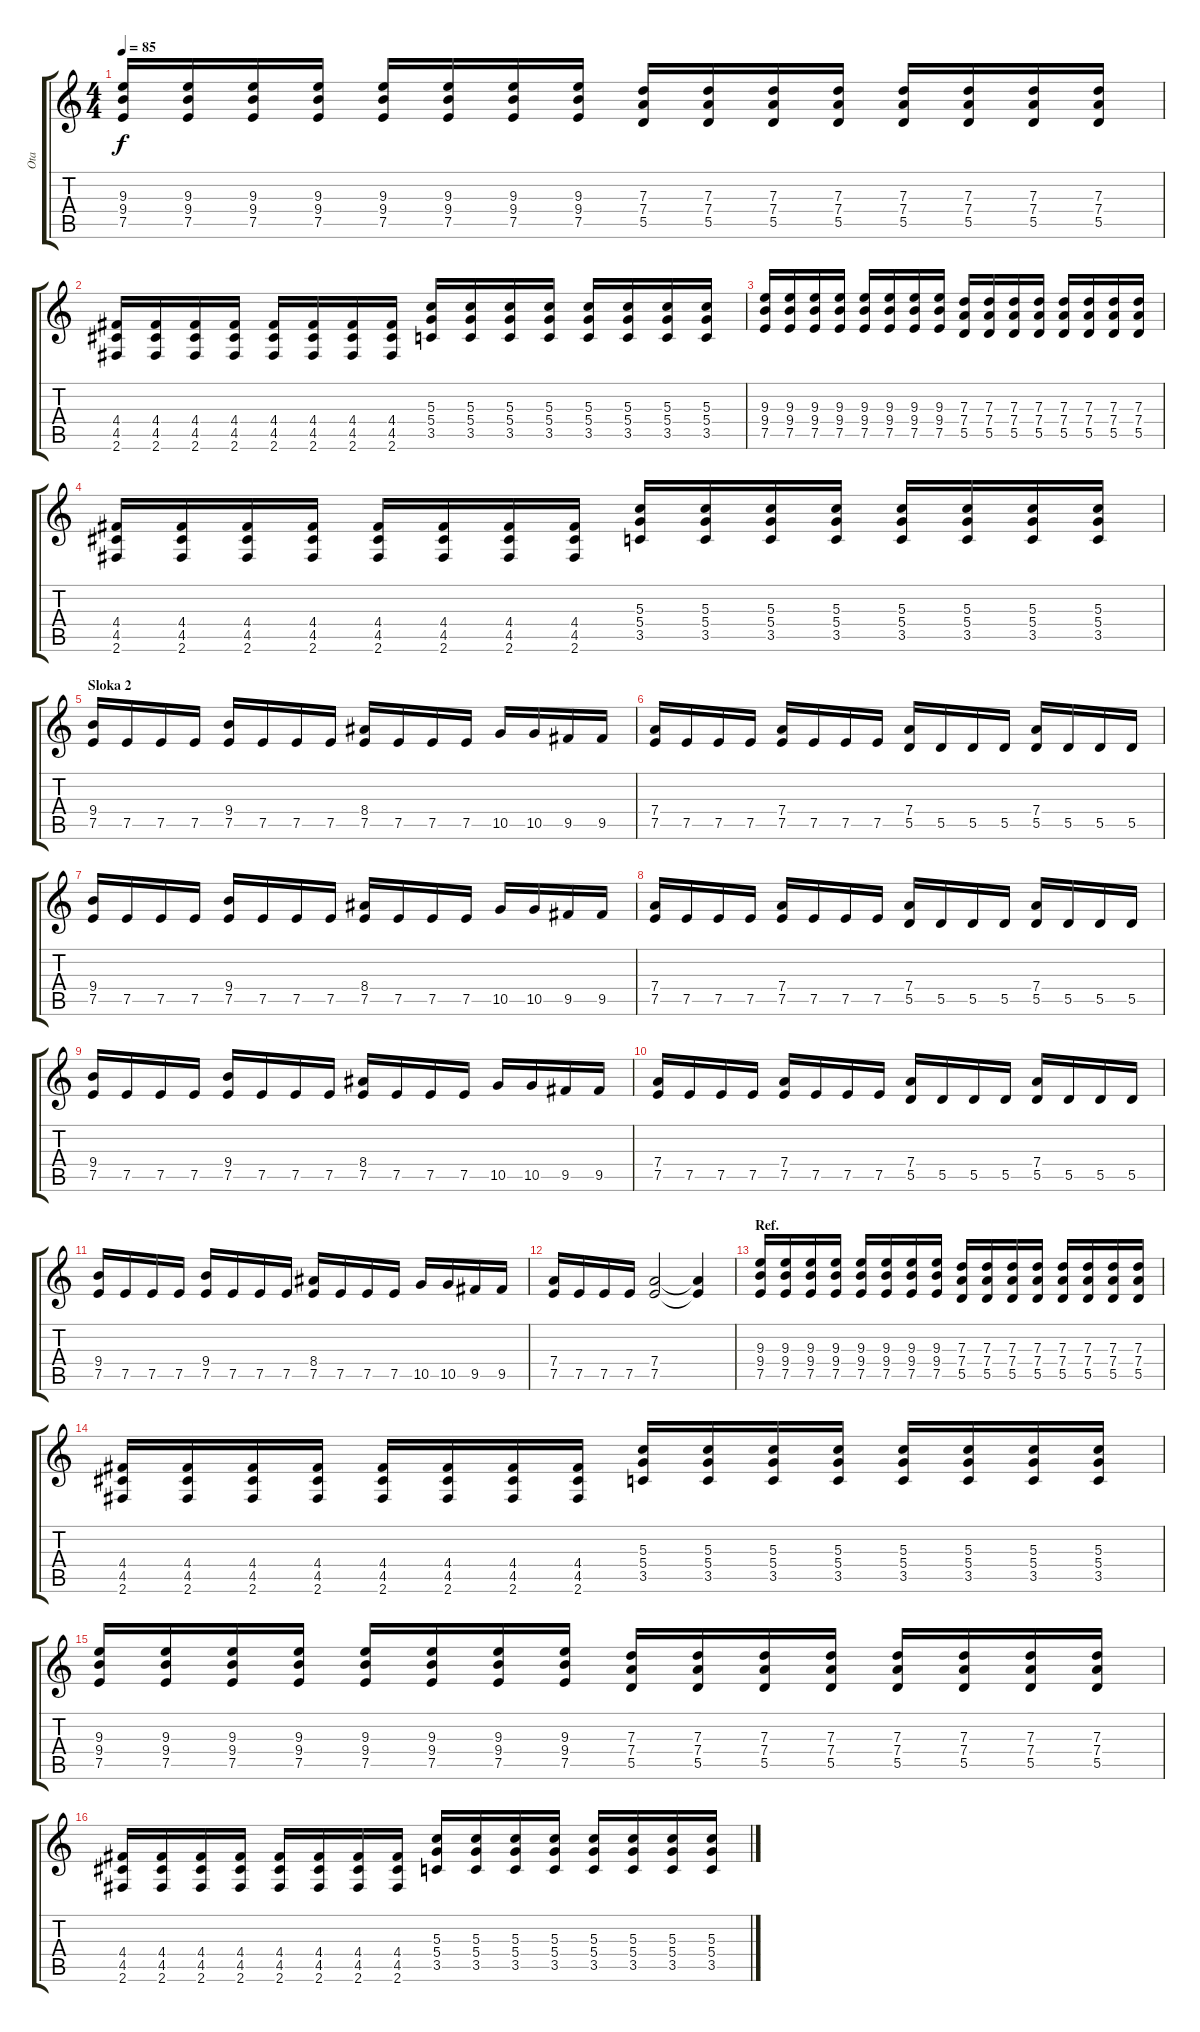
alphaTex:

\track ("Ota" "Ota") {instrument distortionguitar}
\staff {score tabs}
\tuning (E4 B3 G3 D3 A2 E2) {hide}
\ts (4 4)
\tempo 85
\clef g2
\ks c
(9.3 9.4 7.5).16{dy f} (9.3 9.4 7.5).16 (9.3 9.4 7.5).16 (9.3 9.4 7.5).16 (9.3 9.4 7.5).16 (9.3 9.4 7.5).16 (9.3 9.4 7.5).16 (9.3 9.4 7.5).16 (7.3 7.4 5.5).16 (7.3 7.4 5.5).16 (7.3 7.4 5.5).16 (7.3 7.4 5.5).16 (7.3 7.4 5.5).16 (7.3 7.4 5.5).16 (7.3 7.4 5.5).16 (7.3 7.4 5.5).16 |
(4.4 4.5 2.6).16 (4.4 4.5 2.6).16 (4.4 4.5 2.6).16 (4.4 4.5 2.6).16 (4.4 4.5 2.6).16 (4.4 4.5 2.6).16 (4.4 4.5 2.6).16 (4.4 4.5 2.6).16 (5.3 5.4 3.5).16 (5.3 5.4 3.5).16 (5.3 5.4 3.5).16 (5.3 5.4 3.5).16 (5.3 5.4 3.5).16 (5.3 5.4 3.5).16 (5.3 5.4 3.5).16 (5.3 5.4 3.5).16 |
(9.3 9.4 7.5).16 (9.3 9.4 7.5).16 (9.3 9.4 7.5).16 (9.3 9.4 7.5).16 (9.3 9.4 7.5).16 (9.3 9.4 7.5).16 (9.3 9.4 7.5).16 (9.3 9.4 7.5).16 (7.3 7.4 5.5).16 (7.3 7.4 5.5).16 (7.3 7.4 5.5).16 (7.3 7.4 5.5).16 (7.3 7.4 5.5).16 (7.3 7.4 5.5).16 (7.3 7.4 5.5).16 (7.3 7.4 5.5).16 |
(4.4 4.5 2.6).16 (4.4 4.5 2.6).16 (4.4 4.5 2.6).16 (4.4 4.5 2.6).16 (4.4 4.5 2.6).16 (4.4 4.5 2.6).16 (4.4 4.5 2.6).16 (4.4 4.5 2.6).16 (5.3 5.4 3.5).16 (5.3 5.4 3.5).16 (5.3 5.4 3.5).16 (5.3 5.4 3.5).16 (5.3 5.4 3.5).16 (5.3 5.4 3.5).16 (5.3 5.4 3.5).16 (5.3 5.4 3.5).16 |
\section ("" "Sloka 2")
(9.4 7.5).16 7.5.16 7.5.16 7.5.16 (9.4 7.5).16 7.5.16 7.5.16 7.5.16 (8.4 7.5).16 7.5.16 7.5.16 7.5.16 10.5.16 10.5.16 9.5.16 9.5.16 |
(7.4 7.5).16 7.5.16 7.5.16 7.5.16 (7.4 7.5).16 7.5.16 7.5.16 7.5.16 (7.4 5.5).16 5.5.16 5.5.16 5.5.16 (7.4 5.5).16 5.5.16 5.5.16 5.5.16 |
(9.4 7.5).16 7.5.16 7.5.16 7.5.16 (9.4 7.5).16 7.5.16 7.5.16 7.5.16 (8.4 7.5).16 7.5.16 7.5.16 7.5.16 10.5.16 10.5.16 9.5.16 9.5.16 |
(7.4 7.5).16 7.5.16 7.5.16 7.5.16 (7.4 7.5).16 7.5.16 7.5.16 7.5.16 (7.4 5.5).16 5.5.16 5.5.16 5.5.16 (7.4 5.5).16 5.5.16 5.5.16 5.5.16 |
(9.4 7.5).16 7.5.16 7.5.16 7.5.16 (9.4 7.5).16 7.5.16 7.5.16 7.5.16 (8.4 7.5).16 7.5.16 7.5.16 7.5.16 10.5.16 10.5.16 9.5.16 9.5.16 |
(7.4 7.5).16 7.5.16 7.5.16 7.5.16 (7.4 7.5).16 7.5.16 7.5.16 7.5.16 (7.4 5.5).16 5.5.16 5.5.16 5.5.16 (7.4 5.5).16 5.5.16 5.5.16 5.5.16 |
(9.4 7.5).16 7.5.16 7.5.16 7.5.16 (9.4 7.5).16 7.5.16 7.5.16 7.5.16 (8.4 7.5).16 7.5.16 7.5.16 7.5.16 10.5.16 10.5.16 9.5.16 9.5.16 |
(7.4 7.5).16 7.5.16 7.5.16 7.5.16 (7.4 7.5).2 (7.4{t} 7.5{t}).4 |
\section ("" "Ref.")
(9.3 9.4 7.5).16 (9.3 9.4 7.5).16 (9.3 9.4 7.5).16 (9.3 9.4 7.5).16 (9.3 9.4 7.5).16 (9.3 9.4 7.5).16 (9.3 9.4 7.5).16 (9.3 9.4 7.5).16 (7.3 7.4 5.5).16 (7.3 7.4 5.5).16 (7.3 7.4 5.5).16 (7.3 7.4 5.5).16 (7.3 7.4 5.5).16 (7.3 7.4 5.5).16 (7.3 7.4 5.5).16 (7.3 7.4 5.5).16 |
(4.4 4.5 2.6).16 (4.4 4.5 2.6).16 (4.4 4.5 2.6).16 (4.4 4.5 2.6).16 (4.4 4.5 2.6).16 (4.4 4.5 2.6).16 (4.4 4.5 2.6).16 (4.4 4.5 2.6).16 (5.3 5.4 3.5).16 (5.3 5.4 3.5).16 (5.3 5.4 3.5).16 (5.3 5.4 3.5).16 (5.3 5.4 3.5).16 (5.3 5.4 3.5).16 (5.3 5.4 3.5).16 (5.3 5.4 3.5).16 |
(9.3 9.4 7.5).16 (9.3 9.4 7.5).16 (9.3 9.4 7.5).16 (9.3 9.4 7.5).16 (9.3 9.4 7.5).16 (9.3 9.4 7.5).16 (9.3 9.4 7.5).16 (9.3 9.4 7.5).16 (7.3 7.4 5.5).16 (7.3 7.4 5.5).16 (7.3 7.4 5.5).16 (7.3 7.4 5.5).16 (7.3 7.4 5.5).16 (7.3 7.4 5.5).16 (7.3 7.4 5.5).16 (7.3 7.4 5.5).16 |
(4.4 4.5 2.6).16 (4.4 4.5 2.6).16 (4.4 4.5 2.6).16 (4.4 4.5 2.6).16 (4.4 4.5 2.6).16 (4.4 4.5 2.6).16 (4.4 4.5 2.6).16 (4.4 4.5 2.6).16 (5.3 5.4 3.5).16 (5.3 5.4 3.5).16 (5.3 5.4 3.5).16 (5.3 5.4 3.5).16 (5.3 5.4 3.5).16 (5.3 5.4 3.5).16 (5.3 5.4 3.5).16 (5.3 5.4 3.5).16
